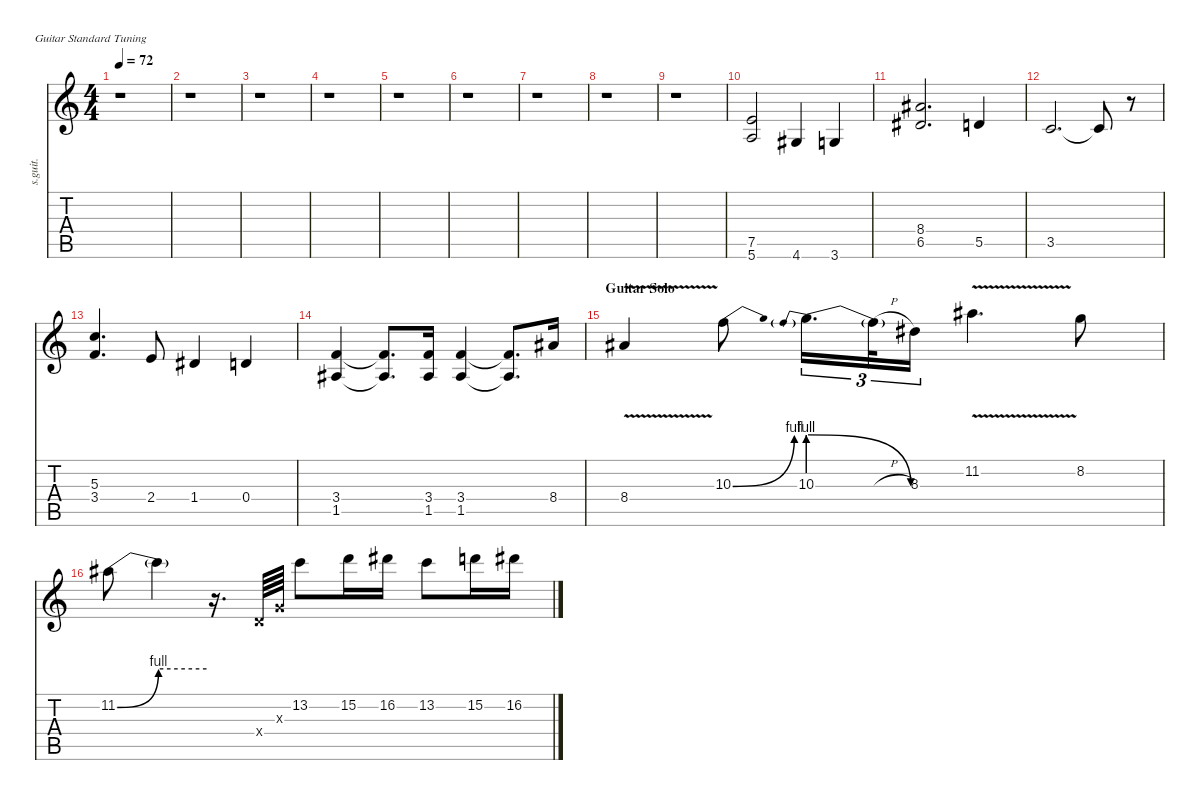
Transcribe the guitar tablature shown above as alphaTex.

\defaultSystemsLayout 4
\hideDynamics
\bracketExtendMode nobrackets
\track ("Brian May | All Guitars" "s.guit.") {instrument electricguitarclean}
\staff {score tabs}
\tuning (E4 B3 G3 D3 A2 E2)
\ts (4 4)
\tempo 72
\clef g2
\ks c
r.1{dy f} |
r.1 |
r.1 |
r.1 |
r.1 |
r.1 |
r.1 |
r.1 |
r.1 |
(7.5 5.6).2{lyrics (0 "") lyrics (1 "") lyrics (2 "") lyrics (3 "") lyrics (4 "")} 4.6{acc #}.4{lyrics (0 "") lyrics (1 "") lyrics (2 "") lyrics (3 "") lyrics (4 "")} 3.6.4{lyrics (0 "") lyrics (1 "") lyrics (2 "") lyrics (3 "") lyrics (4 "")} |
(8.4{acc #} 6.5{acc #}).2{d lyrics (0 "") lyrics (1 "") lyrics (2 "") lyrics (3 "") lyrics (4 "")} 5.5.4{lyrics (0 "") lyrics (1 "") lyrics (2 "") lyrics (3 "") lyrics (4 "")} |
3.5.2{d lyrics (0 "") lyrics (1 "") lyrics (2 "") lyrics (3 "") lyrics (4 "")} 3.5{t}.8{lyrics (0 "") lyrics (1 "") lyrics (2 "") lyrics (3 "") lyrics (4 "")} r.8 |
(5.3 3.4).4{d lyrics (0 "") lyrics (1 "") lyrics (2 "") lyrics (3 "") lyrics (4 "")} 2.4.8{lyrics (0 "") lyrics (1 "") lyrics (2 "") lyrics (3 "") lyrics (4 "")} 1.4{acc #}.4{lyrics (0 "") lyrics (1 "") lyrics (2 "") lyrics (3 "") lyrics (4 "")} 0.4.4{lyrics (0 "") lyrics (1 "") lyrics (2 "") lyrics (3 "") lyrics (4 "")} |
(3.4 1.5{acc #}).4{lyrics (0 "") lyrics (1 "") lyrics (2 "") lyrics (3 "") lyrics (4 "")} (3.4{t} 1.5{t acc #}).8{d lyrics (0 "") lyrics (1 "") lyrics (2 "") lyrics (3 "") lyrics (4 "")} (3.4 1.5{acc #}).16{lyrics (0 "") lyrics (1 "") lyrics (2 "") lyrics (3 "") lyrics (4 "")} (3.4 1.5{acc #}).4{lyrics (0 "") lyrics (1 "") lyrics (2 "") lyrics (3 "") lyrics (4 "")} (3.4{t} 1.5{t acc #}).8{d lyrics (0 "") lyrics (1 "") lyrics (2 "") lyrics (3 "") lyrics (4 "")} 8.4{acc #}.16{lyrics (0 "") lyrics (1 "") lyrics (2 "") lyrics (3 "") lyrics (4 "")} |
\section ("" "Guitar Solo")
8.4{v acc #}.4{lyrics (0 "") lyrics (1 "") lyrics (2 "") lyrics (3 "") lyrics (4 "")} 10.3{be (bend 0 0 15 4)}.8{lyrics (0 "") lyrics (1 "") lyrics (2 "") lyrics (3 "") lyrics (4 "")} 10.3{be (prebendrelease 0 4 60 0)}.16{d tu (3 2) lyrics (0 "") lyrics (1 "") lyrics (2 "") lyrics (3 "") lyrics (4 "")} 10.3{h t}.32{tu (3 2) lyrics (0 "") lyrics (1 "") lyrics (2 "") lyrics (3 "") lyrics (4 "")} 8.3{acc #}.16{tu (3 2) lyrics (0 "") lyrics (1 "") lyrics (2 "") lyrics (3 "") lyrics (4 "")} 11.2{v acc #}.4{d lyrics (0 "") lyrics (1 "") lyrics (2 "") lyrics (3 "") lyrics (4 "")} 8.2.8{lyrics (0 "") lyrics (1 "") lyrics (2 "") lyrics (3 "") lyrics (4 "")} |
11.2{be (bend 0 0 60 4) acc #}.8{lyrics (0 "") lyrics (1 "") lyrics (2 "") lyrics (3 "") lyrics (4 "")} 11.2{be (hold 0 4 60 4) t}.4{lyrics (0 "") lyrics (1 "") lyrics (2 "") lyrics (3 "") lyrics (4 "")} r.16{d} 0.4{x}.64{lyrics (0 "") lyrics (1 "") lyrics (2 "") lyrics (3 "") lyrics (4 "")} 0.3{x}.64{lyrics (0 "") lyrics (1 "") lyrics (2 "") lyrics (3 "") lyrics (4 "")} 13.2.8{lyrics (0 "") lyrics (1 "") lyrics (2 "") lyrics (3 "") lyrics (4 "")} 15.2.16{lyrics (0 "") lyrics (1 "") lyrics (2 "") lyrics (3 "") lyrics (4 "")} 16.2{acc #}.16{lyrics (0 "") lyrics (1 "") lyrics (2 "") lyrics (3 "") lyrics (4 "")} 13.2.8{lyrics (0 "") lyrics (1 "") lyrics (2 "") lyrics (3 "") lyrics (4 "")} 15.2.16{lyrics (0 "") lyrics (1 "") lyrics (2 "") lyrics (3 "") lyrics (4 "")} 16.2{acc #}.16{lyrics (0 "") lyrics (1 "") lyrics (2 "") lyrics (3 "") lyrics (4 "")}
